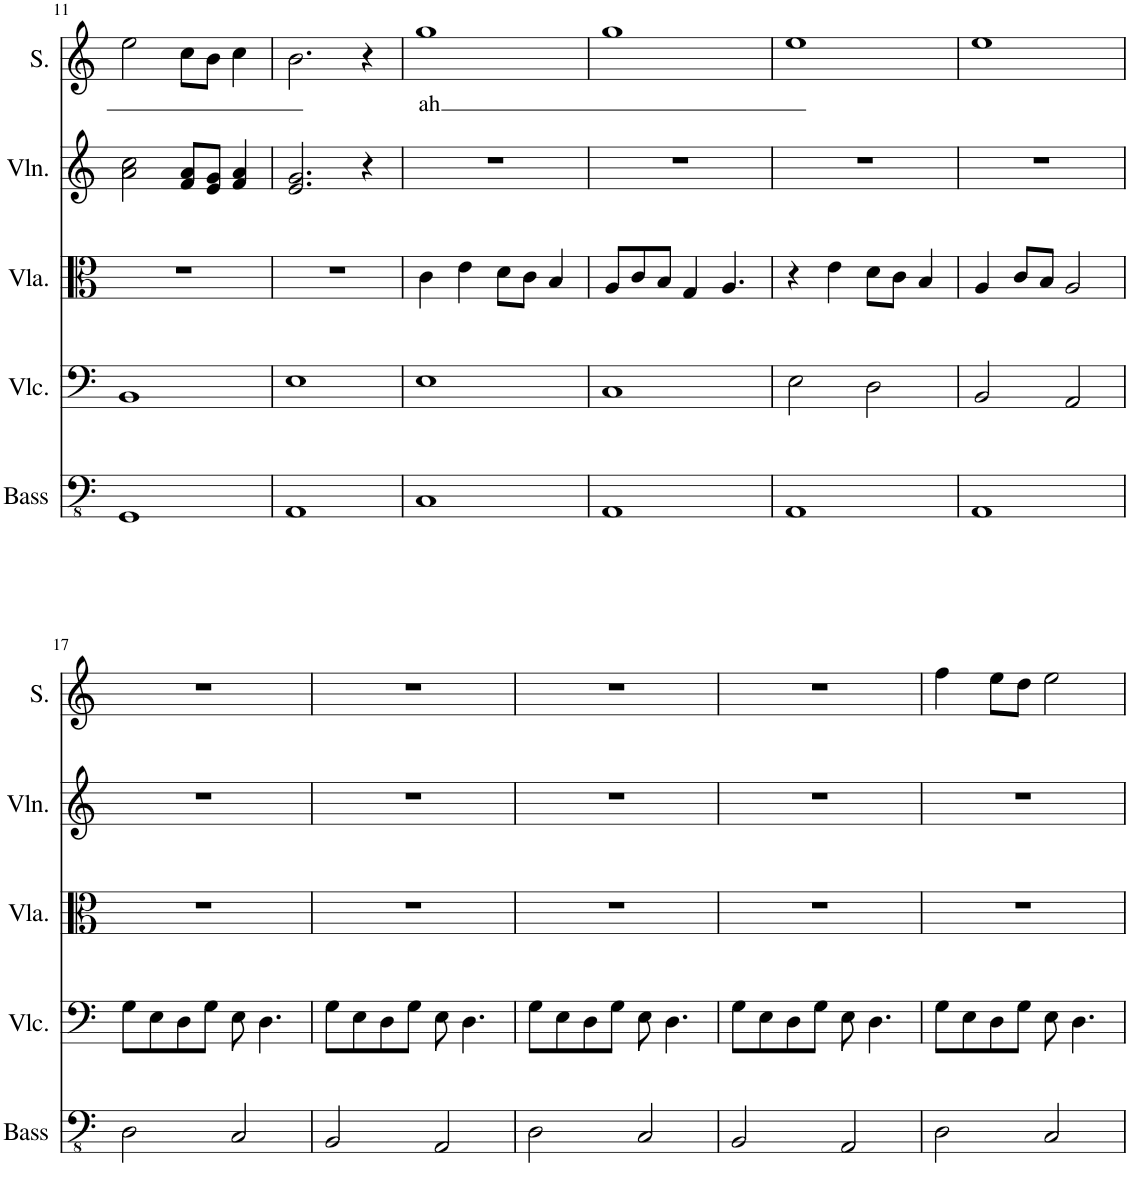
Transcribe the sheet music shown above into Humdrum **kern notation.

**kern	**kern	**kern	**kern	**kern	**text
*part5	*part4	*part3	*part2	*part1	*part1
*staff5	*staff4	*staff3	*staff2	*staff1	*staff1
*I"Acoustic Bass	*I"Violoncello	*I"Viola	*I"Violin	*I"Soprano	*
*I'Bass	*I'Vlc.	*I'Vla.	*I'Vln.	*I'S.	*
!!LO:PB:g=z
*clefFv4	*clefF4	*clefC3	*clefG2	*clefG2	*
*k[]	*k[]	*k[]	*k[]	*k[]	*
*M4/4	*M4/4	*M4/4	*M4/4	*M4/4	*
=11	=11	=11	=11	=11	=11
1GGG	1BB	1r	2a\ 2cc\	2ee\	.
.	.	.	8f/ 8a/L	8cc\L	.
.	.	.	8e/ 8g/J	8b\J	.
.	.	.	4f/ 4a/	4cc\	.
=12	=12	=12	=12	=12	=12
1AAA	1E	1r	2.e/ 2.g/	2.b\	.
.	.	.	4r	4r	.
=13	=13	=13	=13	=13	=13
!	!	!	!	!	!LO:LY:b
1CC	1E	4c\	1r	1gg	ah
.	.	4e\	.	.	.
.	.	8d\L	.	.	.
.	.	8c\J	.	.	.
.	.	4B/	.	.	.
=14	=14	=14	=14	=14	=14
1AAA	1C	8A/L	1r	1gg	.
.	.	8c/	.	.	.
.	.	8B/J	.	.	.
.	.	4G/	.	.	.
.	.	4.A/	.	.	.
=15	=15	=15	=15	=15	=15
1AAA	2E\	4r	1r	1ee	.
.	.	4e\	.	.	.
.	2D\	8d\L	.	.	.
.	.	8c\J	.	.	.
.	.	4B/	.	.	.
=16	=16	=16	=16	=16	=16
1AAA	2BB/	4A/	1r	1ee	.
.	.	8c/L	.	.	.
.	.	8B/J	.	.	.
.	2AA/	2A/	.	.	.
!!LO:LB:g=z
=17	=17	=17	=17	=17	=17
2DD\	8G\L	1r	1r	1r	.
.	8E\	.	.	.	.
.	8D\	.	.	.	.
.	8G\J	.	.	.	.
2CC/	8E\	.	.	.	.
.	4.D\	.	.	.	.
=18	=18	=18	=18	=18	=18
2BBB/	8G\L	1r	1r	1r	.
.	8E\	.	.	.	.
.	8D\	.	.	.	.
.	8G\J	.	.	.	.
2AAA/	8E\	.	.	.	.
.	4.D\	.	.	.	.
=19	=19	=19	=19	=19	=19
2DD\	8G\L	1r	1r	1r	.
.	8E\	.	.	.	.
.	8D\	.	.	.	.
.	8G\J	.	.	.	.
2CC/	8E\	.	.	.	.
.	4.D\	.	.	.	.
=20	=20	=20	=20	=20	=20
2BBB/	8G\L	1r	1r	1r	.
.	8E\	.	.	.	.
.	8D\	.	.	.	.
.	8G\J	.	.	.	.
2AAA/	8E\	.	.	.	.
.	4.D\	.	.	.	.
=21	=21	=21	=21	=21	=21
2DD\	8G\L	1r	1r	4ff\	.
.	8E\	.	.	.	.
.	8D\	.	.	8ee\L	.
.	8G\J	.	.	8dd\J	.
2CC/	8E\	.	.	2ee\	.
.	4.D\	.	.	.	.
=	=	=	=	=	=
*-	*-	*-	*-	*-	*-
